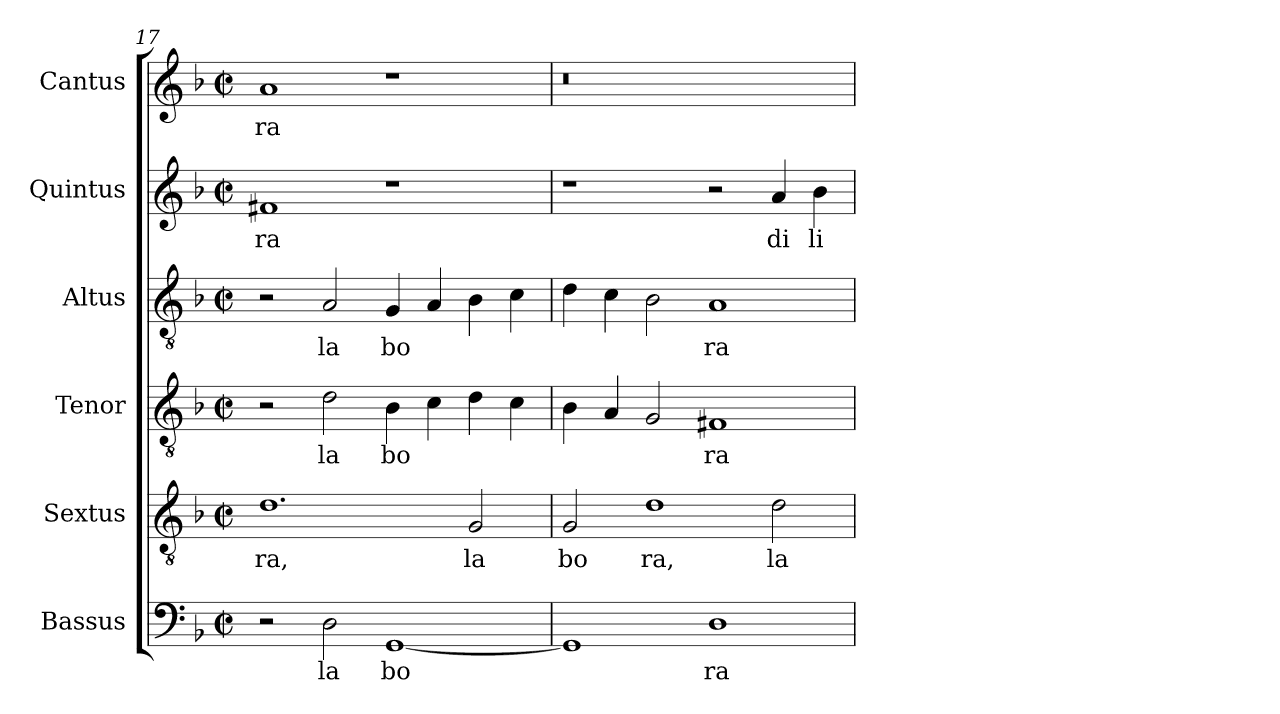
**kern	**text	**kern	**text	**kern	**text	**kern	**text	**kern	**text	**kern	**text
*part6	*part6	*part5	*part5	*part4	*part4	*part3	*part3	*part2	*part2	*part1	*part1
*staff6	*staff6	*staff5	*staff5	*staff4	*staff4	*staff3	*staff3	*staff2	*staff2	*staff1	*staff1
*I"Bassus	*	*I"Sextus	*	*I"Tenor	*	*I"Altus	*	*I"Quintus	*	*I"Cantus	*
*clefF4	*	*clefGv2	*	*clefGv2	*	*clefGv2	*	*clefG2	*	*clefG2	*
*k[b-]	*	*k[b-]	*	*k[b-]	*	*k[b-]	*	*k[b-]	*	*k[b-]	*
*F:	*	*F:	*	*F:	*	*F:	*	*F:	*	*F:	*
*M2/2	*	*M2/2	*	*M2/2	*	*M2/2	*	*M2/2	*	*M2/2	*
*met(c|)	*	*met(c|)	*	*met(c|)	*	*met(c|)	*	*met(c|)	*	*met(c|)	*
=17	=17	=17	=17	=17	=17	=17	=17	=17	=17	=17	=17
!	!	!	!LO:LY:b:cj	!	!	!	!	!	!LO:LY:b:cj	!	!LO:LY:b:cj
2r	.	1.d	ra,	2r	.	2r	.	1f#X	ra	1a	ra
!	!LO:LY:b:cj	!	!	!	!LO:LY:b:cj	!	!LO:LY:b:cj	!	!	!	!
2D\	la	.	.	2d\	la	2A/	la	.	.	.	.
!	!LO:LY:b:cj	!	!	!	!LO:LY:b:cj	!	!LO:LY:b:cj	!	!	!	!
[<1GG	bo	.	.	4B-\	bo	4G/	bo	1r	.	1r	.
.	.	.	.	4c\	.	4A/	.	.	.	.	.
!	!	!	!LO:LY:b:cj	!	!	!	!	!	!	!	!
.	.	2G/	la	4d\	.	4B-\	.	.	.	.	.
.	.	.	.	4c\	.	4c\	.	.	.	.	.
=18	=18	=18	=18	=18	=18	=18	=18	=18	=18	=18	=18
!	!	!	!LO:LY:b:cj	!	!	!	!	!	!	!	!
1GG]	.	2G/	bo	4B-\	.	4d\	.	1r	.	0r	.
.	.	.	.	4A/	.	4c\	.	.	.	.	.
!	!	!	!LO:LY:b:cj	!	!	!	!	!	!	!	!
.	.	1d	ra,	2G/	.	2B-\	.	.	.	.	.
!	!LO:LY:b:cj	!	!	!	!LO:LY:b:cj	!	!LO:LY:b:cj	!	!	!	!
1D	ra	.	.	1F#X	ra	1A	ra	2r	.	.	.
!	!	!	!LO:LY:b:cj	!	!	!	!	!	!LO:LY:b:cj	!	!
.	.	2d\	la	.	.	.	.	4a/	di	.	.
!	!	!	!	!	!	!	!	!	!LO:LY:b:cj	!	!
.	.	.	.	.	.	.	.	4b-\	li	.	.
=	=	=	=	=	=	=	=	=	=	=	=
*-	*-	*-	*-	*-	*-	*-	*-	*-	*-	*-	*-
